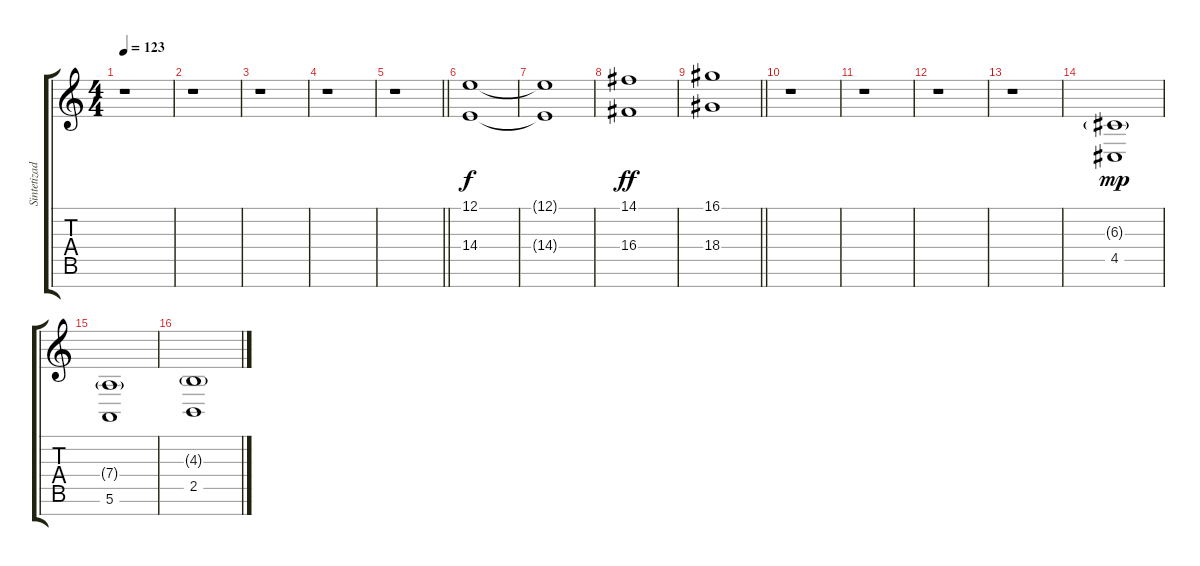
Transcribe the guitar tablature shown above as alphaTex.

\track ("Sintetizador 1" "Sintetizad") {instrument synthbrass1}
\staff {score tabs}
\tuning (E4 B3 G3 D3 A2 E2 B1) {hide}
\ts (4 4)
\tempo 123
\clef g2
\ks c
r.1{dy ff} |
r.1 |
r.1 |
r.1 |
\barLineRight lightlight
r.1 |
(12.1 14.4).1{dy f volume 7 balance 11} |
(12.1{t} 14.4{t}).1 |
(14.1 16.4).1{dy ff} |
\barLineRight lightlight
(16.1 18.4).1 |
r.1 |
r.1 |
r.1 |
r.1 |
(6.3{g} 4.5).1{dy mp} |
(7.4{g} 5.6).1 |
(4.3{g} 2.5).1
